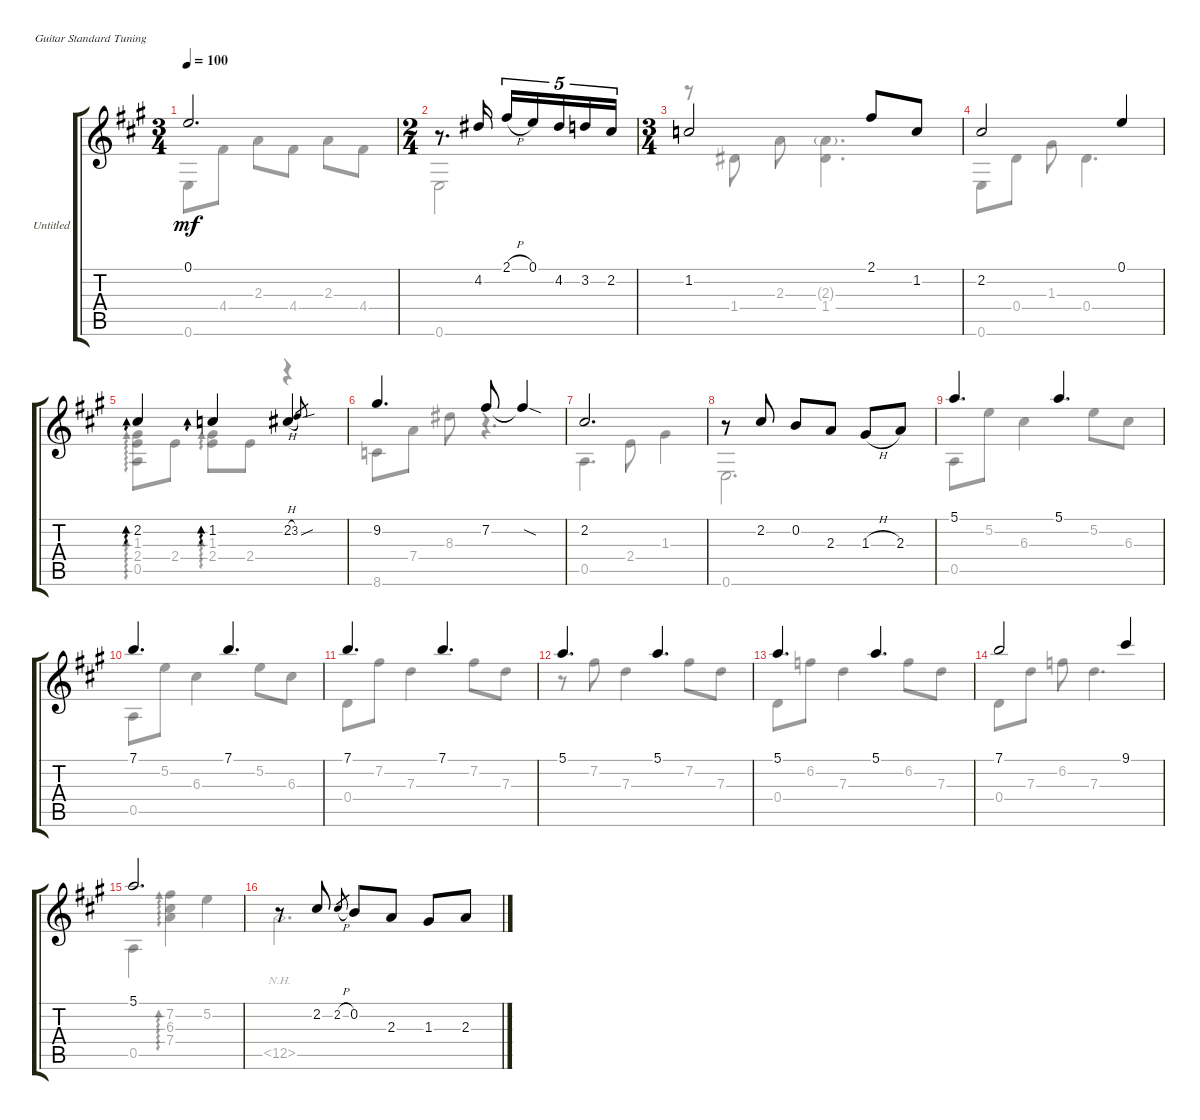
\bracketExtendMode groupsimilarinstruments
\firstSystemTrackNameOrientation horizontal
\otherSystemsTrackNameOrientation horizontal
\track ("Untitled" "Untitled") {instrument acousticguitarnylon}
\staff {score tabs}
\tuning (E4 B3 G3 D3 A2 E2)
\voice
\ts (3 4)
\tempo 100
\clef g2
\ks a
0.1.2{d dy mf} |
\ts (2 4)
r.8{d} 4.2.16 2.1{h}.16{tu (5 4)} 0.1.16{tu (5 4)} 4.2.16{tu (5 4)} 3.2.16{tu (5 4)} 2.2.16{tu (5 4)} |
\ts (3 4)
1.2.2 2.1.8 1.2.8 |
2.2.2 0.1.4 |
2.2.4{ad 0} 1.2.4{ad 0} 2.2{h}.4 3.2{sou}.8{gr} |
9.2.4{d} 7.2.8 7.2{sod t}.4 |
2.2.2{d} |
r.8 2.2.8 0.2.8 2.3.8 1.3{h}.8 2.3.8 |
5.1.4{d} 5.1.4{d} |
7.1.4{d} 7.1.4{d} |
7.1.4{d} 7.1.4{d} |
5.1.4{d} 5.1.4{d} |
5.1.4{d} 5.1.4{d} |
7.1.2 9.1.4 |
5.1.2{d} |
r.8 2.2.8 2.2{h}.8{gr} 0.2.8 2.3.8 1.3.8 2.3.8
\voice
\clef g2
\ottava regular
\simile none
\ks a
0.6.8{dy mf} 4.4.8 2.3.8 4.4.8 2.3.8 4.4.8 |
0.6.2 |
r.8 1.4.8 2.3.8 (2.3{g} 1.4).4{d} |
0.6.8 0.4.8 1.3.8 0.4.4{d} |
(1.3 2.4 0.5).8{ad 0} 2.4.8 (1.3 2.4).8{ad 0} 2.4.8 r.4 |
8.6.8 7.4.8 8.3.8 r.4{d} |
0.5.4{d} 2.4.8 1.3.4 |
0.6.2{d} |
0.5.8 5.2.8 6.3.4 5.2.8 6.3.8 |
0.5.8 5.2.8 6.3.4 5.2.8 6.3.8 |
0.4.8 7.2.8 7.3.4 7.2.8 7.3.8 |
r.8 7.2.8 7.3.4 7.2.8 7.3.8 |
0.4.8 6.2.8 7.3.4 6.2.8 7.3.8 |
0.4.8 7.3.8 6.2.8 7.3.4{d} |
0.5.4 (7.2 6.3 7.4).4{ad 0} 5.2.4 |
12.5{nh}.2{d}
